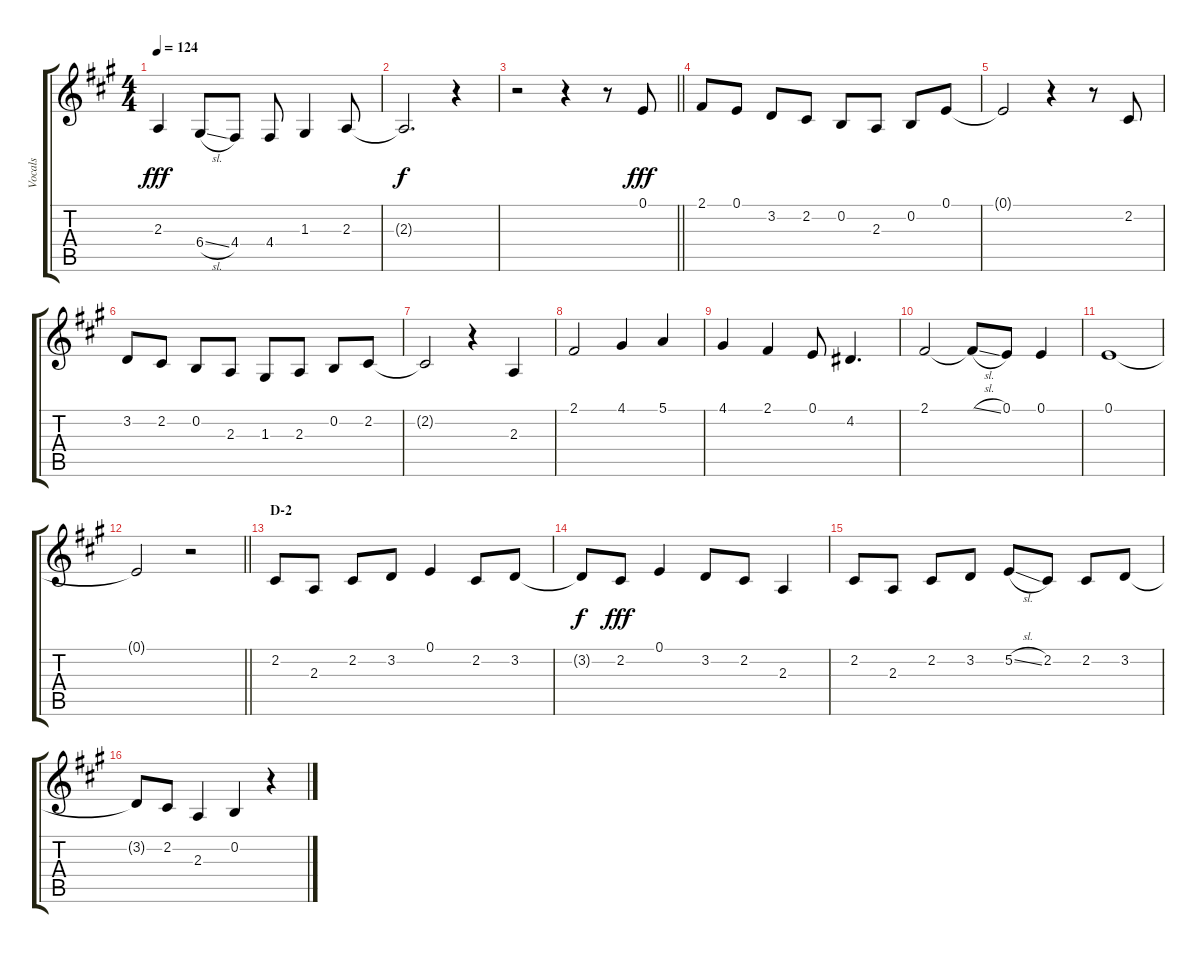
\track ("Vocals" "Vocals") {instrument voiceoohs}
\staff {score tabs}
\tuning (E4 B3 G3 D3 A2 E2) {hide}
\ts (4 4)
\tempo 124
\clef g2
\ks a
2.3{t}.4{dy fff} 6.4{sl}.8 4.4.8 4.4.8 1.3.4 2.3.8 |
2.3{t}.2{d dy f} r.4 |
\barLineRight lightlight
r.2 r.4 r.8 0.1.8{dy fff} |
2.1.8 0.1.8 3.2.8 2.2.8 0.2.8 2.3.8 0.2.8 0.1.8 |
0.1{t}.2 r.4 r.8 2.2.8 |
3.2.8 2.2.8 0.2.8 2.3.8 1.3.8 2.3.8 0.2.8 2.2.8 |
2.2{t}.2 r.4 2.3.4 |
2.1.2 4.1.4 5.1.4 |
4.1.4 2.1.4 0.1.8 4.2.4{d} |
2.1.2 2.1{sl t}.8 0.1.8 0.1.4 |
0.1.1 |
\barLineRight lightlight
0.1{t}.2 r.2 |
\section ("" "D-2")
2.2.8 2.3.8 2.2.8 3.2.8 0.1.4 2.2.8 3.2.8 |
3.2{t}.8{dy f} 2.2.8{dy fff} 0.1.4 3.2.8 2.2.8 2.3.4 |
2.2.8 2.3.8 2.2.8 3.2.8 5.2{sl}.8 2.2.8 2.2.8 3.2.8 |
3.2{t}.8 2.2.8 2.3.4 0.2.4 r.4
